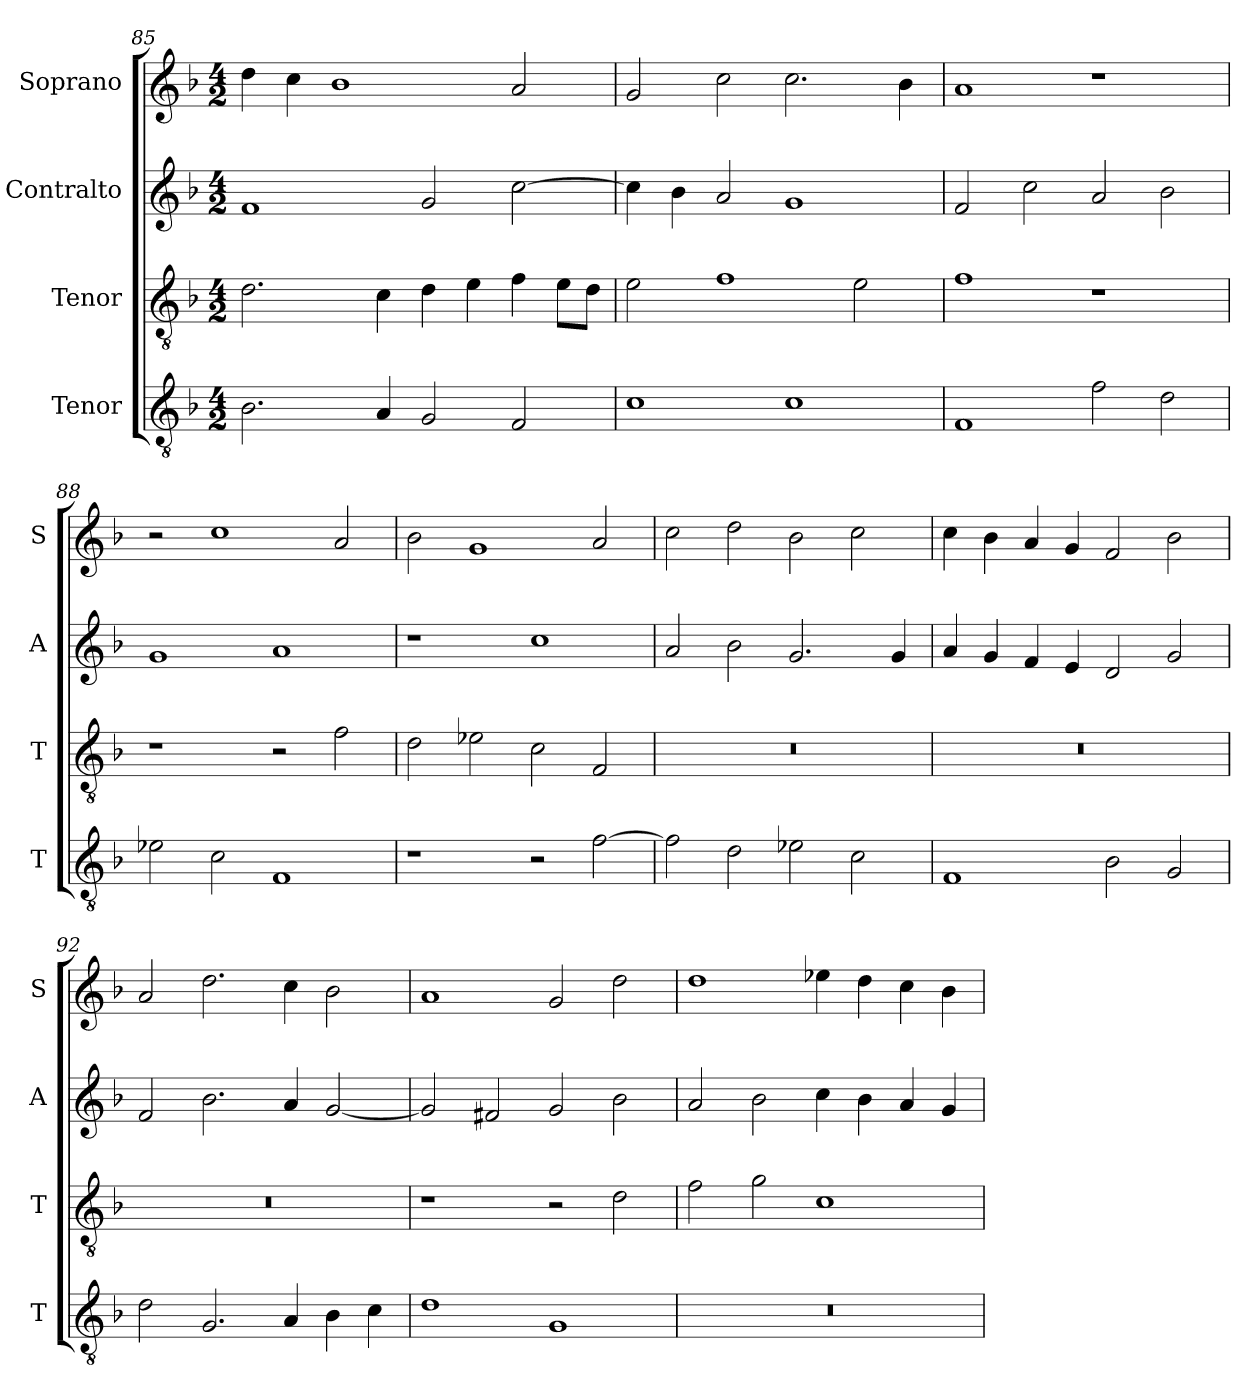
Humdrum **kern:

**kern	**kern	**kern	**kern
*part4	*part3	*part2	*part1
*staff4	*staff3	*staff2	*staff1
*I"Tenor	*I"Tenor	*I"Contralto	*I"Soprano
*I'T	*I'T	*I'A	*I'S
*clefGv2	*clefGv2	*clefG2	*clefG2
*k[b-]	*k[b-]	*k[b-]	*k[b-]
*G:dor	*G:dor	*G:dor	*G:dor
*M4/2	*M4/2	*M4/2	*M4/2
=85	=85	=85	=85
2.B-	2.d	1f	4dd
.	.	.	4cc
.	.	.	1b-
4A	4c	.	.
2G	4d	2g	.
.	4e	.	.
2F	4f	[2cc	2a
.	8e\L	.	.
.	8d\J	.	.
=86	=86	=86	=86
1c	2e	4cc]	2g
.	.	4b-	.
.	1f	2a	2cc
1c	.	1g	2.cc
.	2e	.	.
.	.	.	4b-
=87	=87	=87	=87
1F	1f	2f	1a
.	.	2cc	.
2f	1r	2a	1r
2d	.	2b-	.
=88	=88	=88	=88
2e-X	1r	1g	2r
2c	.	.	1cc
1F	2r	1a	.
.	2f	.	2a
=89	=89	=89	=89
1r	2d	1r	2b-
.	2e-X	.	1g
2r	2c	1cc	.
[2f	2F	.	2a
=90	=90	=90	=90
2f]	0r	2a	2cc
2d	.	2b-	2dd
2e-X	.	2.g	2b-
2c	.	.	2cc
.	.	4g	.
=91	=91	=91	=91
1F	0r	4a	4cc
.	.	4g	4b-
.	.	4f	4a
.	.	4e	4g
2B-	.	2d	2f
2G	.	2g	2b-
=92	=92	=92	=92
2d	0r	2f	2a
2.G	.	2.b-	2.dd
4A	.	4a	4cc
4B-	.	[2g	2b-
4c	.	.	.
=93	=93	=93	=93
1d	1r	2g]	1a
.	.	2f#X	.
1G	2r	2g	2g
.	2d	2b-	2dd
=94	=94	=94	=94
0r	2f	2a	1dd
.	2g	2b-	.
.	1c	4cc	4ee-X
.	.	4b-	4dd
.	.	4a	4cc
.	.	4g	4b-
=	=	=	=
*-	*-	*-	*-
